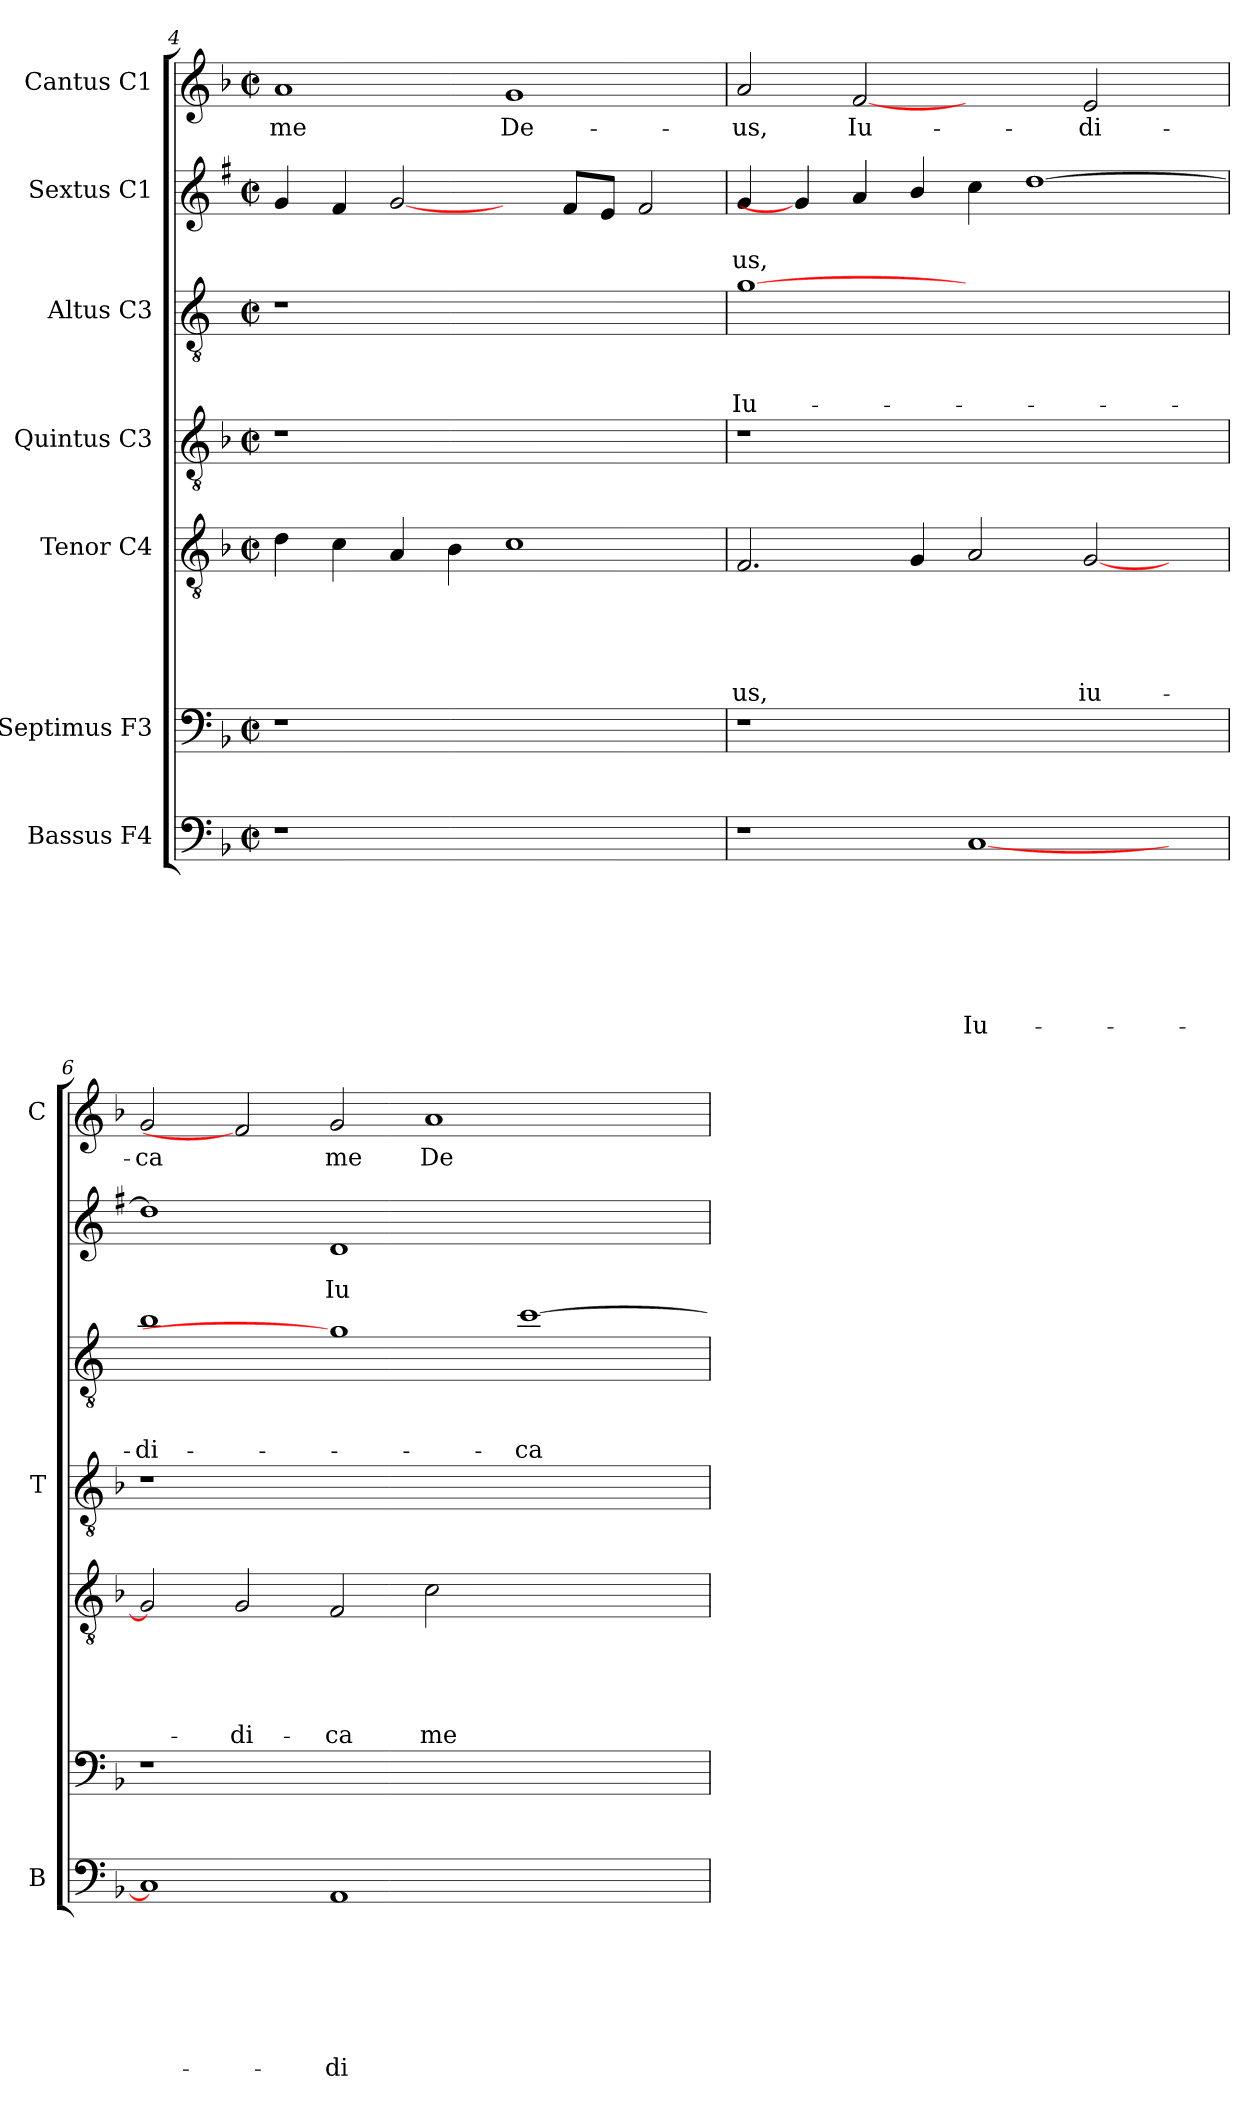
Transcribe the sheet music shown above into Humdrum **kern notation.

**kern	**text	**text	**text	**text	**text	**text	**text	**kern	**kern	**text	**text	**text	**text	**text	**kern	**kern	**text	**text	**text	**kern	**text	**text	**kern	**text
*part7	*part7	*part7	*part7	*part7	*part7	*part7	*part7	*part6	*part5	*part5	*part5	*part5	*part5	*part5	*part4	*part3	*part3	*part3	*part3	*part2	*part2	*part2	*part1	*part1
*staff7	*staff7	*staff7	*staff7	*staff7	*staff7	*staff7	*staff7	*staff6	*staff5	*staff5	*staff5	*staff5	*staff5	*staff5	*staff4	*staff3	*staff3	*staff3	*staff3	*staff2	*staff2	*staff2	*staff1	*staff1
*I"Bassus F4	*	*	*	*	*	*	*	*I"Septimus F3	*I"Tenor C4	*	*	*	*	*	*I"Quintus C3	*I"Altus C3	*	*	*	*I"Sextus C1	*	*	*I"Cantus C1	*
*I'B	*	*	*	*	*	*	*	*	*	*	*	*	*	*	*I'T	*	*	*	*	*	*	*	*I'C	*
*clefF4	*	*	*	*	*	*	*	*clefF4	*clefGv2	*	*	*	*	*	*clefGv2	*clefGv2	*	*	*	*clefG2	*	*	*clefG2	*
*	*	*	*	*	*	*	*	*	*	*	*	*	*	*	*	*ITrd4c7	*	*	*	*ITrd1c2	*	*	*	*
*k[b-]	*	*	*	*	*	*	*	*k[b-]	*k[b-]	*	*	*	*	*	*k[b-]	*k[b-]	*	*	*	*k[b-]	*	*	*k[b-]	*
*F:	*	*	*	*	*	*	*	*F:	*F:	*	*	*	*	*	*F:	*F:	*	*	*	*F:	*	*	*F:	*
*M2/2	*	*	*	*	*	*	*	*M2/2	*M2/2	*	*	*	*	*	*M2/2	*M2/2	*	*	*	*M2/2	*	*	*M2/2	*
*met(c|)	*	*	*	*	*	*	*	*met(c|)	*met(c|)	*	*	*	*	*	*met(c|)	*met(c|)	*	*	*	*met(c|)	*	*	*met(c|)	*
=4	=4	=4	=4	=4	=4	=4	=4	=4	=4	=4	=4	=4	=4	=4	=4	=4	=4	=4	=4	=4	=4	=4	=4	=4
!	!	!	!	!	!	!	!	!	!	!	!	!	!	!	!	!	!	!	!	!	!	!	!	!LO:LY:b
1r	.	.	.	.	.	.	.	1r	4d\	.	.	.	.	.	1r	1r	.	.	.	4f/	.	.	1a	me
.	.	.	.	.	.	.	.	.	4c\	.	.	.	.	.	.	.	.	.	.	4e/	.	.	.	.
.	.	.	.	.	.	.	.	.	4A/	.	.	.	.	.	.	.	.	.	.	[2f/	.	.	.	.
.	.	.	.	.	.	.	.	.	4B-\	.	.	.	.	.	.	.	.	.	.	.	.	.	.	.
!	!	!	!	!	!	!	!	!	!	!	!	!	!	!	!	!	!	!	!	!	!	!	!	!LO:LY:b
1ryy	.	.	.	.	.	.	.	1ryy	1c	.	.	.	.	.	1ryy	1ryy	.	.	.	4ryy	.	.	1g	De-
.	.	.	.	.	.	.	.	.	.	.	.	.	.	.	.	.	.	.	.	8e/L	.	.	.	.
.	.	.	.	.	.	.	.	.	.	.	.	.	.	.	.	.	.	.	.	8d/J	.	.	.	.
.	.	.	.	.	.	.	.	.	.	.	.	.	.	.	.	.	.	.	.	2e/	.	.	.	.
=5	=5	=5	=5	=5	=5	=5	=5	=5	=5	=5	=5	=5	=5	=5	=5	=5	=5	=5	=5	=5	=5	=5	=5	=5
!	!	!	!	!	!	!	!	!	!	!	!	!	!	!LO:LY:b	!	!	!	!	!LO:LY:b	!	!	!LO:LY:b	!	!LO:LY:b
1r	.	.	.	.	.	.	.	1r	2.F/	.	.	.	.	-us,	1r	[1c	.	.	Iu-	4f/	.	-us,	2a/	-us,
.	.	.	.	.	.	.	.	.	.	.	.	.	.	.	.	.	.	.	.	4f/]	.	.	.	.
!	!	!	!	!	!	!	!	!	!	!	!	!	!	!	!	!	!	!	!	!	!	!	!	!LO:LY:b
.	.	.	.	.	.	.	.	.	.	.	.	.	.	.	.	.	.	.	.	4g/	.	.	[2f	Iu-
.	.	.	.	.	.	.	.	.	4G/	.	.	.	.	.	.	.	.	.	.	4a/	.	.	.	.
!	!	!	!	!	!	!	!LO:LY:b	!	!	!	!	!	!	!	!	!	!	!	!	!	!	!	!	!
[1C	.	.	.	.	.	.	Iu-	1ryy	2A/	.	.	.	.	.	1ryy	1ryy	.	.	.	4b-\	.	.	2ryy	.
.	.	.	.	.	.	.	.	.	.	.	.	.	.	.	.	.	.	.	.	[1cc	.	.	.	.
!	!	!	!	!	!	!	!	!	!	!	!	!	!	!LO:LY:b	!	!	!	!	!	!	!	!	!	!LO:LY:b
.	.	.	.	.	.	.	.	.	[2G/	.	.	.	.	iu-	.	.	.	.	.	.	.	.	2e/	-di-
4ryy	.	.	.	.	.	.	.	4ryy	4ryy	.	.	.	.	.	4ryy	4ryy	.	.	.	.	.	.	4ryy	.
=6	=6	=6	=6	=6	=6	=6	=6	=6	=6	=6	=6	=6	=6	=6	=6	=6	=6	=6	=6	=6	=6	=6	=6	=6
!	!	!	!	!	!	!	!	!	!	!	!	!	!	!	!	!	!	!	!LO:LY:b	!	!	!	!	!LO:LY:b
1C]	.	.	.	.	.	.	.	1r	2G/]	.	.	.	.	.	1r	1e	.	.	-di-	1cc]	.	.	2g/	-ca
!	!	!	!	!	!	!	!	!	!	!	!	!	!	!LO:LY:b	!	!	!	!	!	!	!	!	!	!
.	.	.	.	.	.	.	.	.	2G/	.	.	.	.	-di-	.	.	.	.	.	.	.	.	2f]	.
!	!	!	!	!	!	!	!LO:LY:b	!	!	!	!	!	!	!LO:LY:b	!	!	!	!	!	!	!	!LO:LY:b	!	!LO:LY:b
1AA	.	.	.	.	.	.	-di-	0ryy	2F/	.	.	.	.	-ca	0ryy	1c]	.	.	.	1c	.	Iu-	2g/	me
!	!	!	!	!	!	!	!	!	!	!	!	!	!	!LO:LY:b	!	!	!	!	!	!	!	!	!	!LO:LY:b
.	.	.	.	.	.	.	.	.	2c\	.	.	.	.	me	.	.	.	.	.	.	.	.	1a	De-
!	!	!	!	!	!	!	!	!	!	!	!	!	!	!	!	!	!	!	!LO:LY:b	!	!	!	!	!
1ryy	.	.	.	.	.	.	.	.	1ryy	.	.	.	.	.	.	[1f	.	.	-ca	1ryy	.	.	.	.
.	.	.	.	.	.	.	.	.	.	.	.	.	.	.	.	.	.	.	.	.	.	.	2ryy	.
=	=	=	=	=	=	=	=	=	=	=	=	=	=	=	=	=	=	=	=	=	=	=	=	=
*-	*-	*-	*-	*-	*-	*-	*-	*-	*-	*-	*-	*-	*-	*-	*-	*-	*-	*-	*-	*-	*-	*-	*-	*-
